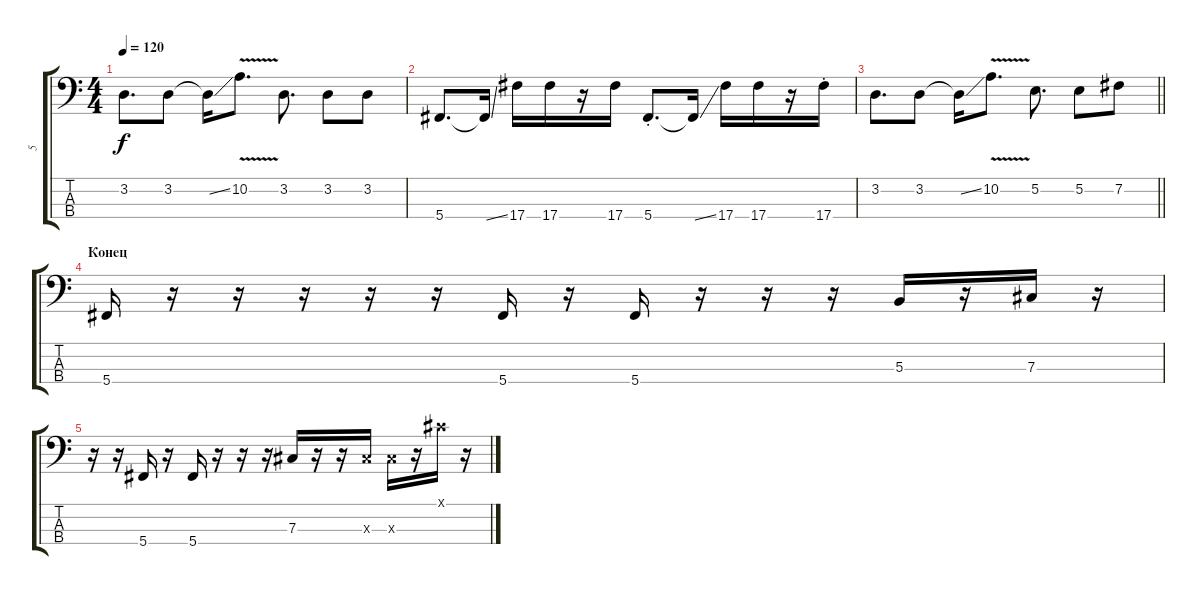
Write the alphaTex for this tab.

\track ("5" "5") {instrument synthbass1 bank 17}
\staff {score tabs}
\tuning (E2 B1 Gb1 Db1) {hide}
\ts (4 4)
\tempo 120
\clef f4
\ks c
3.2.8{d dy f} 3.2.8 3.2{ss t}.16 10.2{v}.8{d} 3.2.8{d} 3.2.8 3.2.8 |
5.4.8{d} 5.4{ss t}.16 17.4.16 17.4.16 r.16 17.4.16 5.4{st}.8{d} 5.4{ss t}.16 17.4.16 17.4.16 r.16 17.4{st}.16 |
\barLineRight lightlight
3.2.8{d} 3.2.8 3.2{ss t}.16 10.2{v}.8{d} 5.2.8{d} 5.2.8 7.2.8 |
\section ("" "Конец")
5.4.16 r.16 r.16 r.16 r.16 r.16 5.4.16 r.16 5.4.16 r.16 r.16 r.16 5.3.16 r.16 7.3.16 r.16 |
r.16 r.16 5.4.16 r.16 5.4.16 r.16 r.16 r.16 7.3.16 r.16 r.16 7.3{x}.16 7.3{x}.16 r.16 9.1{x}.16 r.16
